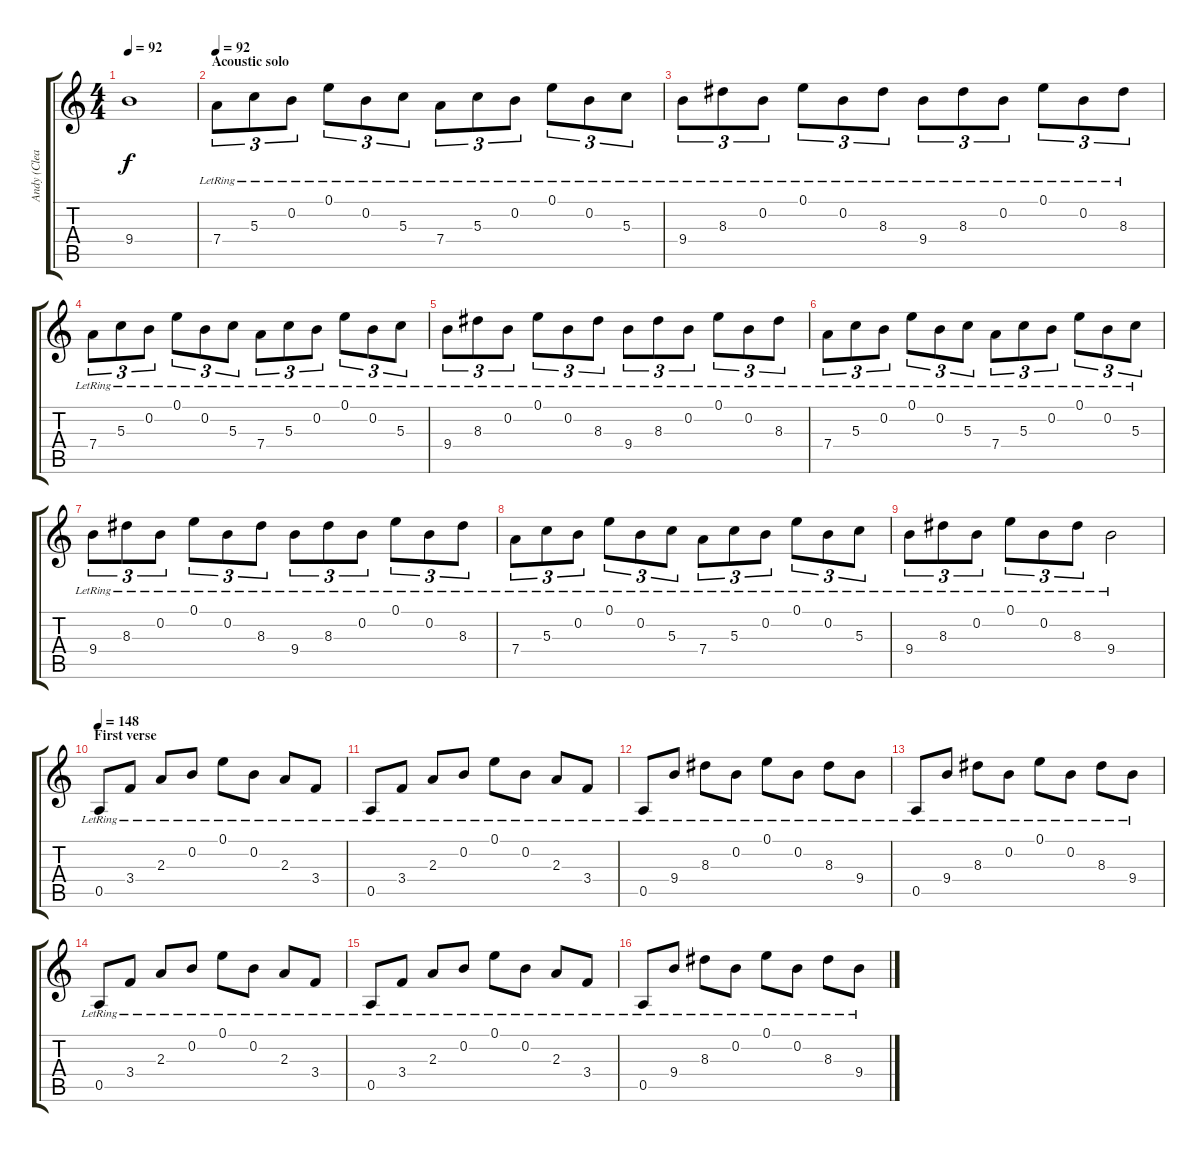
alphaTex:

\track ("Andy (Clean)" "Andy (Clea") {instrument electricguitarclean}
\staff {score tabs}
\tuning (E4 B3 G3 D3 A2 E2) {hide}
\ts (4 4)
\tempo 92
\clef g2
\ks c
9.4{t}.1{dy f} |
\section ("" "Acoustic solo")
\tempo 92
7.4{lr}.8{tu (3 2) balance 6} 5.3{lr}.8{tu (3 2)} 0.2{lr}.8{tu (3 2)} 0.1{lr}.8{tu (3 2)} 0.2{lr}.8{tu (3 2)} 5.3{lr}.8{tu (3 2)} 7.4{lr}.8{tu (3 2)} 5.3{lr}.8{tu (3 2)} 0.2{lr}.8{tu (3 2)} 0.1{lr}.8{tu (3 2)} 0.2{lr}.8{tu (3 2)} 5.3{lr}.8{tu (3 2)} |
9.4{lr}.8{tu (3 2)} 8.3{lr}.8{tu (3 2)} 0.2{lr}.8{tu (3 2)} 0.1{lr}.8{tu (3 2)} 0.2{lr}.8{tu (3 2)} 8.3{lr}.8{tu (3 2)} 9.4{lr}.8{tu (3 2)} 8.3{lr}.8{tu (3 2)} 0.2{lr}.8{tu (3 2)} 0.1{lr}.8{tu (3 2)} 0.2{lr}.8{tu (3 2)} 8.3{lr}.8{tu (3 2)} |
7.4{lr}.8{tu (3 2)} 5.3{lr}.8{tu (3 2)} 0.2{lr}.8{tu (3 2)} 0.1{lr}.8{tu (3 2)} 0.2{lr}.8{tu (3 2)} 5.3{lr}.8{tu (3 2)} 7.4{lr}.8{tu (3 2)} 5.3{lr}.8{tu (3 2)} 0.2{lr}.8{tu (3 2)} 0.1{lr}.8{tu (3 2)} 0.2{lr}.8{tu (3 2)} 5.3{lr}.8{tu (3 2)} |
9.4{lr}.8{tu (3 2)} 8.3{lr}.8{tu (3 2)} 0.2{lr}.8{tu (3 2)} 0.1{lr}.8{tu (3 2)} 0.2{lr}.8{tu (3 2)} 8.3{lr}.8{tu (3 2)} 9.4{lr}.8{tu (3 2)} 8.3{lr}.8{tu (3 2)} 0.2{lr}.8{tu (3 2)} 0.1{lr}.8{tu (3 2)} 0.2{lr}.8{tu (3 2)} 8.3{lr}.8{tu (3 2)} |
7.4{lr}.8{tu (3 2)} 5.3{lr}.8{tu (3 2)} 0.2{lr}.8{tu (3 2)} 0.1{lr}.8{tu (3 2)} 0.2{lr}.8{tu (3 2)} 5.3{lr}.8{tu (3 2)} 7.4{lr}.8{tu (3 2)} 5.3{lr}.8{tu (3 2)} 0.2{lr}.8{tu (3 2)} 0.1{lr}.8{tu (3 2)} 0.2{lr}.8{tu (3 2)} 5.3{lr}.8{tu (3 2)} |
9.4{lr}.8{tu (3 2)} 8.3{lr}.8{tu (3 2)} 0.2{lr}.8{tu (3 2)} 0.1{lr}.8{tu (3 2)} 0.2{lr}.8{tu (3 2)} 8.3{lr}.8{tu (3 2)} 9.4{lr}.8{tu (3 2)} 8.3{lr}.8{tu (3 2)} 0.2{lr}.8{tu (3 2)} 0.1{lr}.8{tu (3 2)} 0.2{lr}.8{tu (3 2)} 8.3{lr}.8{tu (3 2)} |
7.4{lr}.8{tu (3 2)} 5.3{lr}.8{tu (3 2)} 0.2{lr}.8{tu (3 2)} 0.1{lr}.8{tu (3 2)} 0.2{lr}.8{tu (3 2)} 5.3{lr}.8{tu (3 2)} 7.4{lr}.8{tu (3 2)} 5.3{lr}.8{tu (3 2)} 0.2{lr}.8{tu (3 2)} 0.1{lr}.8{tu (3 2)} 0.2{lr}.8{tu (3 2)} 5.3{lr}.8{tu (3 2)} |
9.4{lr}.8{tu (3 2)} 8.3{lr}.8{tu (3 2)} 0.2{lr}.8{tu (3 2)} 0.1{lr}.8{tu (3 2)} 0.2{lr}.8{tu (3 2)} 8.3{lr}.8{tu (3 2)} 9.4{lr}.2 |
\section ("" "First verse")
\tempo 148
0.5{lr}.8{balance 6} 3.4{lr}.8 2.3{lr}.8 0.2{lr}.8 0.1{lr}.8 0.2{lr}.8 2.3{lr}.8 3.4{lr}.8 |
0.5{lr}.8 3.4{lr}.8 2.3{lr}.8 0.2{lr}.8 0.1{lr}.8 0.2{lr}.8 2.3{lr}.8 3.4{lr}.8 |
0.5{lr}.8 9.4{lr}.8 8.3{lr}.8 0.2{lr}.8 0.1{lr}.8 0.2{lr}.8 8.3{lr}.8 9.4{lr}.8 |
0.5{lr}.8 9.4{lr}.8 8.3{lr}.8 0.2{lr}.8 0.1{lr}.8 0.2{lr}.8 8.3{lr}.8 9.4{lr}.8 |
0.5{lr}.8 3.4{lr}.8 2.3{lr}.8 0.2{lr}.8 0.1{lr}.8 0.2{lr}.8 2.3{lr}.8 3.4{lr}.8 |
0.5{lr}.8 3.4{lr}.8 2.3{lr}.8 0.2{lr}.8 0.1{lr}.8 0.2{lr}.8 2.3{lr}.8 3.4{lr}.8 |
0.5{lr}.8 9.4{lr}.8 8.3{lr}.8 0.2{lr}.8 0.1{lr}.8 0.2{lr}.8 8.3{lr}.8 9.4{lr}.8
